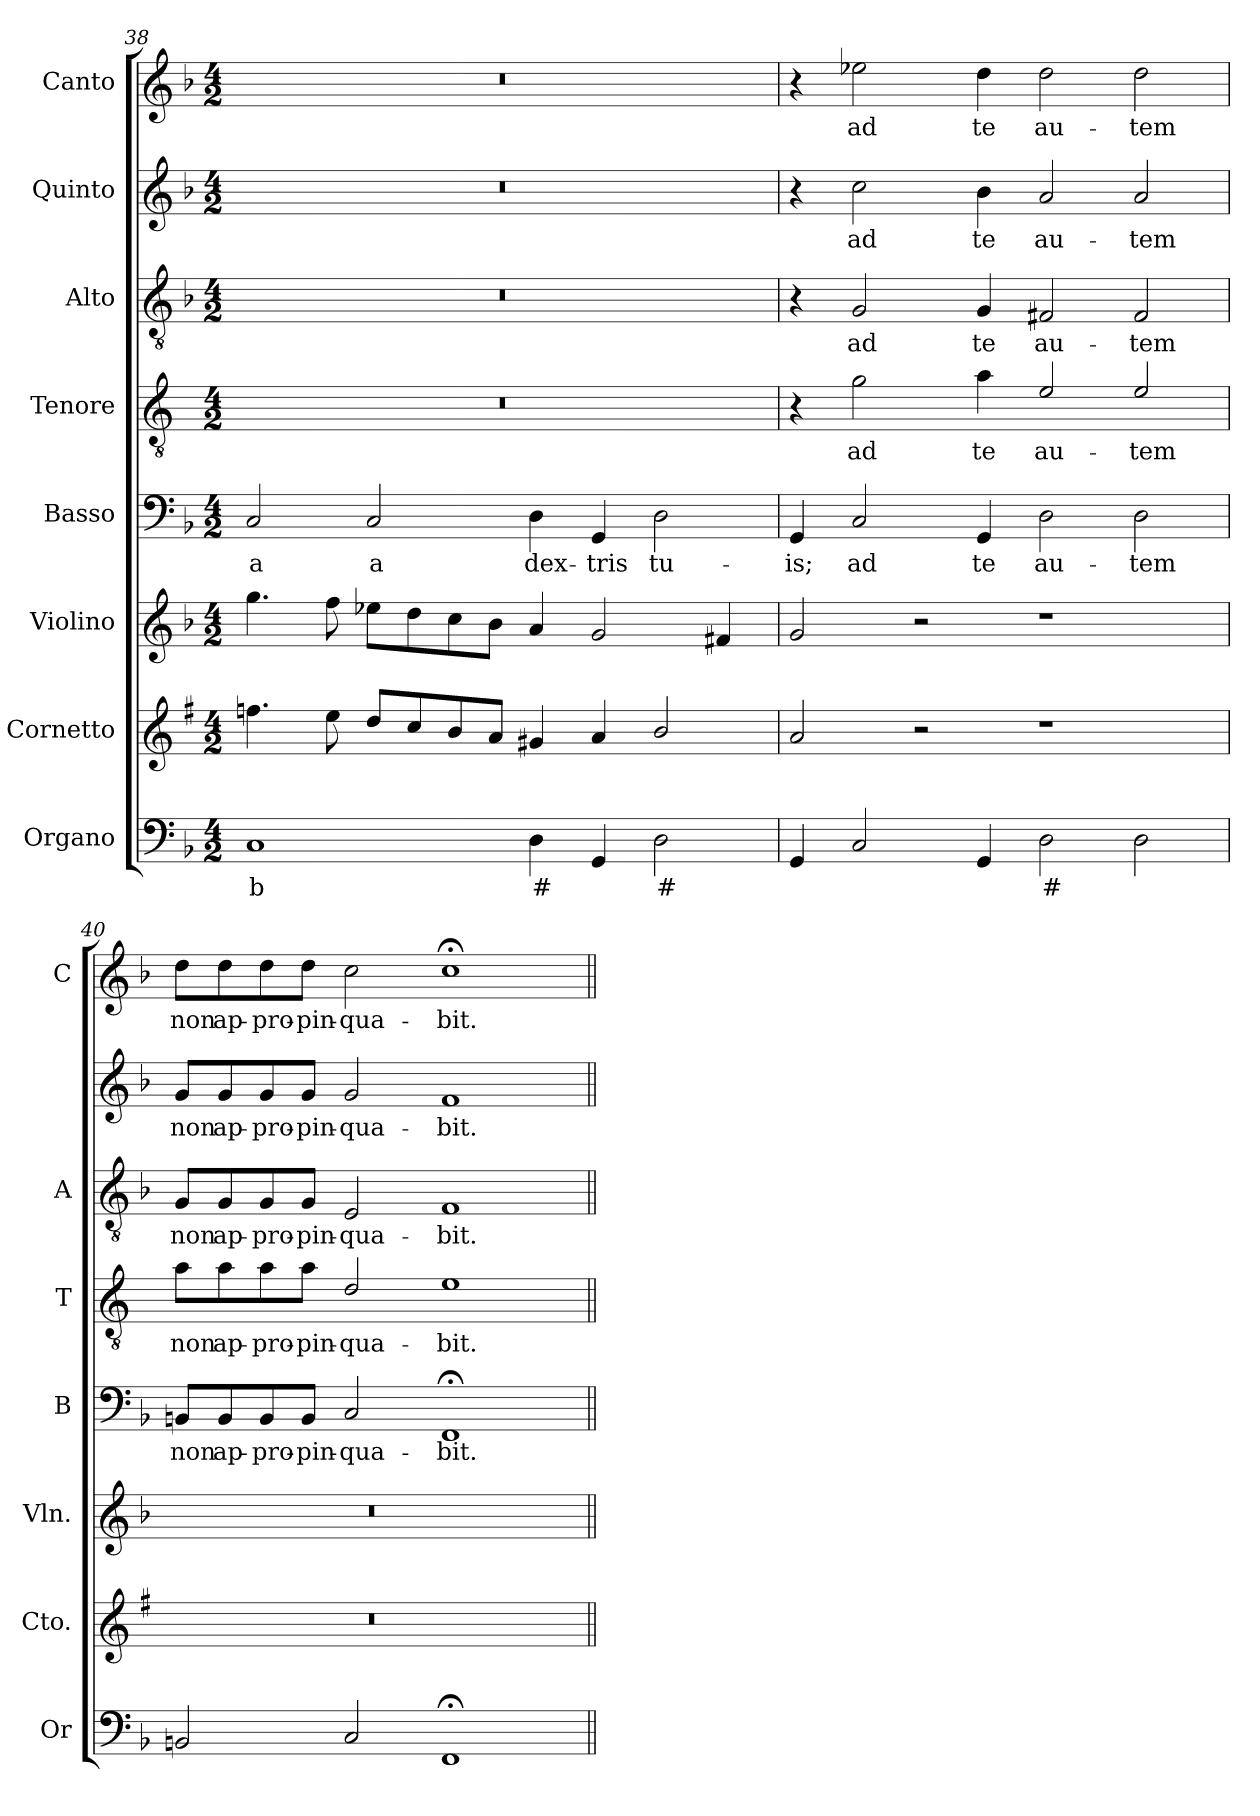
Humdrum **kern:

**kern	**text	**kern	**kern	**kern	**text	**kern	**text	**kern	**text	**kern	**text	**kern	**text
*part8	*part8	*part7	*part6	*part5	*part5	*part4	*part4	*part3	*part3	*part2	*part2	*part1	*part1
*staff8	*staff8	*staff7	*staff6	*staff5	*staff5	*staff4	*staff4	*staff3	*staff3	*staff2	*staff2	*staff1	*staff1
*I"Organo	*	*I"Cornetto	*I"Violino	*I"Basso	*	*I"Tenore	*	*I"Alto	*	*I"Quinto	*	*I"Canto	*
*I'Or	*	*I'Cto.	*I'Vln.	*I'B	*	*I'T	*	*I'A	*	*	*	*I'C	*
*clefF4	*	*clefG2	*clefG2	*clefF4	*	*clefGv2	*	*clefGv2	*	*clefG2	*	*clefG2	*
*	*	*ITrd1c2	*	*	*	*ITrd4c7	*	*	*	*	*	*	*
*k[b-]	*	*k[b-]	*k[b-]	*k[b-]	*	*k[b-]	*	*k[b-]	*	*k[b-]	*	*k[b-]	*
*F:	*	*F:	*F:	*F:	*	*F:	*	*F:	*	*F:	*	*F:	*
*M4/2	*	*M4/2	*M4/2	*M4/2	*	*M4/2	*	*M4/2	*	*M4/2	*	*M4/2	*
=38	=38	=38	=38	=38	=38	=38	=38	=38	=38	=38	=38	=38	=38
!	!LO:LY:b	!	!	!	!LO:LY:b	!	!	!	!	!	!	!	!
1C	b	4.ee-X\	4.gg\	2C/	-a	0r	.	0r	.	0r	.	0r	.
.	.	8dd\	8ff\	.	.	.	.	.	.	.	.	.	.
!	!	!	!	!	!LO:LY:b	!	!	!	!	!	!	!	!
.	.	8cc/L	8ee-X\L	2C/	a	.	.	.	.	.	.	.	.
.	.	8b-/	8dd\	.	.	.	.	.	.	.	.	.	.
.	.	8a/	8cc\	.	.	.	.	.	.	.	.	.	.
.	.	8g/J	8b-\J	.	.	.	.	.	.	.	.	.	.
!	!LO:LY:b	!	!	!	!LO:LY:b	!	!	!	!	!	!	!	!
4D\	#	4f#X/	4a/	4D\	dex-	.	.	.	.	.	.	.	.
!	!	!	!	!	!LO:LY:b	!	!	!	!	!	!	!	!
4GG/	.	4g/	2g/	4GG/	-tris	.	.	.	.	.	.	.	.
!	!LO:LY:b	!	!	!	!LO:LY:b	!	!	!	!	!	!	!	!
2D\	#	2a/	.	2D\	tu-	.	.	.	.	.	.	.	.
.	.	.	4f#X/	.	.	.	.	.	.	.	.	.	.
!!LO:LB:g=z
=39	=39	=39	=39	=39	=39	=39	=39	=39	=39	=39	=39	=39	=39
!	!	!	!	!	!LO:LY:b	!	!	!	!	!	!	!	!
4GG/	.	2g/	2g/	4GG/	-is;	4r	.	4r	.	4r	.	4r	.
!	!	!	!	!	!LO:LY:b	!	!LO:LY:b	!	!LO:LY:b	!	!LO:LY:b	!	!LO:LY:b
2C/	.	.	.	2C/	ad	2c\	ad	2G/	ad	2cc\	ad	2ee-X\	ad
.	.	2r	2r	.	.	.	.	.	.	.	.	.	.
!	!	!	!	!	!LO:LY:b	!	!LO:LY:b	!	!LO:LY:b	!	!LO:LY:b	!	!LO:LY:b
4GG/	.	.	.	4GG/	te	4d\	te	4G/	te	4b-\	te	4dd\	te
!	!LO:LY:b	!	!	!	!LO:LY:b	!	!LO:LY:b	!	!LO:LY:b	!	!LO:LY:b	!	!LO:LY:b
2D\	#	1r	1r	2D\	au-	2A/	au-	2F#X/	au-	2a/	au-	2dd\	au-
!	!	!	!	!	!LO:LY:b	!	!LO:LY:b	!	!LO:LY:b	!	!LO:LY:b	!	!LO:LY:b
2D\	.	.	.	2D\	-tem	2A/	-tem	2F#/	-tem	2a/	-tem	2dd\	-tem
=40	=40	=40	=40	=40	=40	=40	=40	=40	=40	=40	=40	=40	=40
!	!	!	!	!	!LO:LY:b	!	!LO:LY:b	!	!LO:LY:b	!	!LO:LY:b	!	!LO:LY:b
2BBn/	.	0r	0r	8BBn/L	non	8d\L	non	8G/L	non	8g/L	non	8dd\L	non
!	!	!	!	!	!LO:LY:b	!	!LO:LY:b	!	!LO:LY:b	!	!LO:LY:b	!	!LO:LY:b
.	.	.	.	8BB/	ap-	8d\	ap-	8G/	ap-	8g/	ap-	8dd\	ap-
!	!	!	!	!	!LO:LY:b	!	!LO:LY:b	!	!LO:LY:b	!	!LO:LY:b	!	!LO:LY:b
.	.	.	.	8BB/	-pro-	8d\	-pro-	8G/	-pro-	8g/	-pro-	8dd\	-pro-
!	!	!	!	!	!LO:LY:b	!	!LO:LY:b	!	!LO:LY:b	!	!LO:LY:b	!	!LO:LY:b
.	.	.	.	8BB/J	-pin-	8d\J	-pin-	8G/J	-pin-	8g/J	-pin-	8dd\J	-pin-
!	!	!	!	!	!LO:LY:b	!	!LO:LY:b	!	!LO:LY:b	!	!LO:LY:b	!	!LO:LY:b
2C/	.	.	.	2C/	-qua-	2G/	-qua-	2E/	-qua-	2g/	-qua-	2cc\	-qua-
!	!	!	!	!	!LO:LY:b	!	!LO:LY:b	!	!LO:LY:b	!	!LO:LY:b	!	!LO:LY:b
1FF;<	.	.	.	1FF;<	-bit.	1A	-bit.	1F	-bit.	1f	-bit.	1cc;<	-bit.
=||	=||	=||	=||	=||	=||	=||	=||	=||	=||	=||	=||	=||	=||
*-	*-	*-	*-	*-	*-	*-	*-	*-	*-	*-	*-	*-	*-
